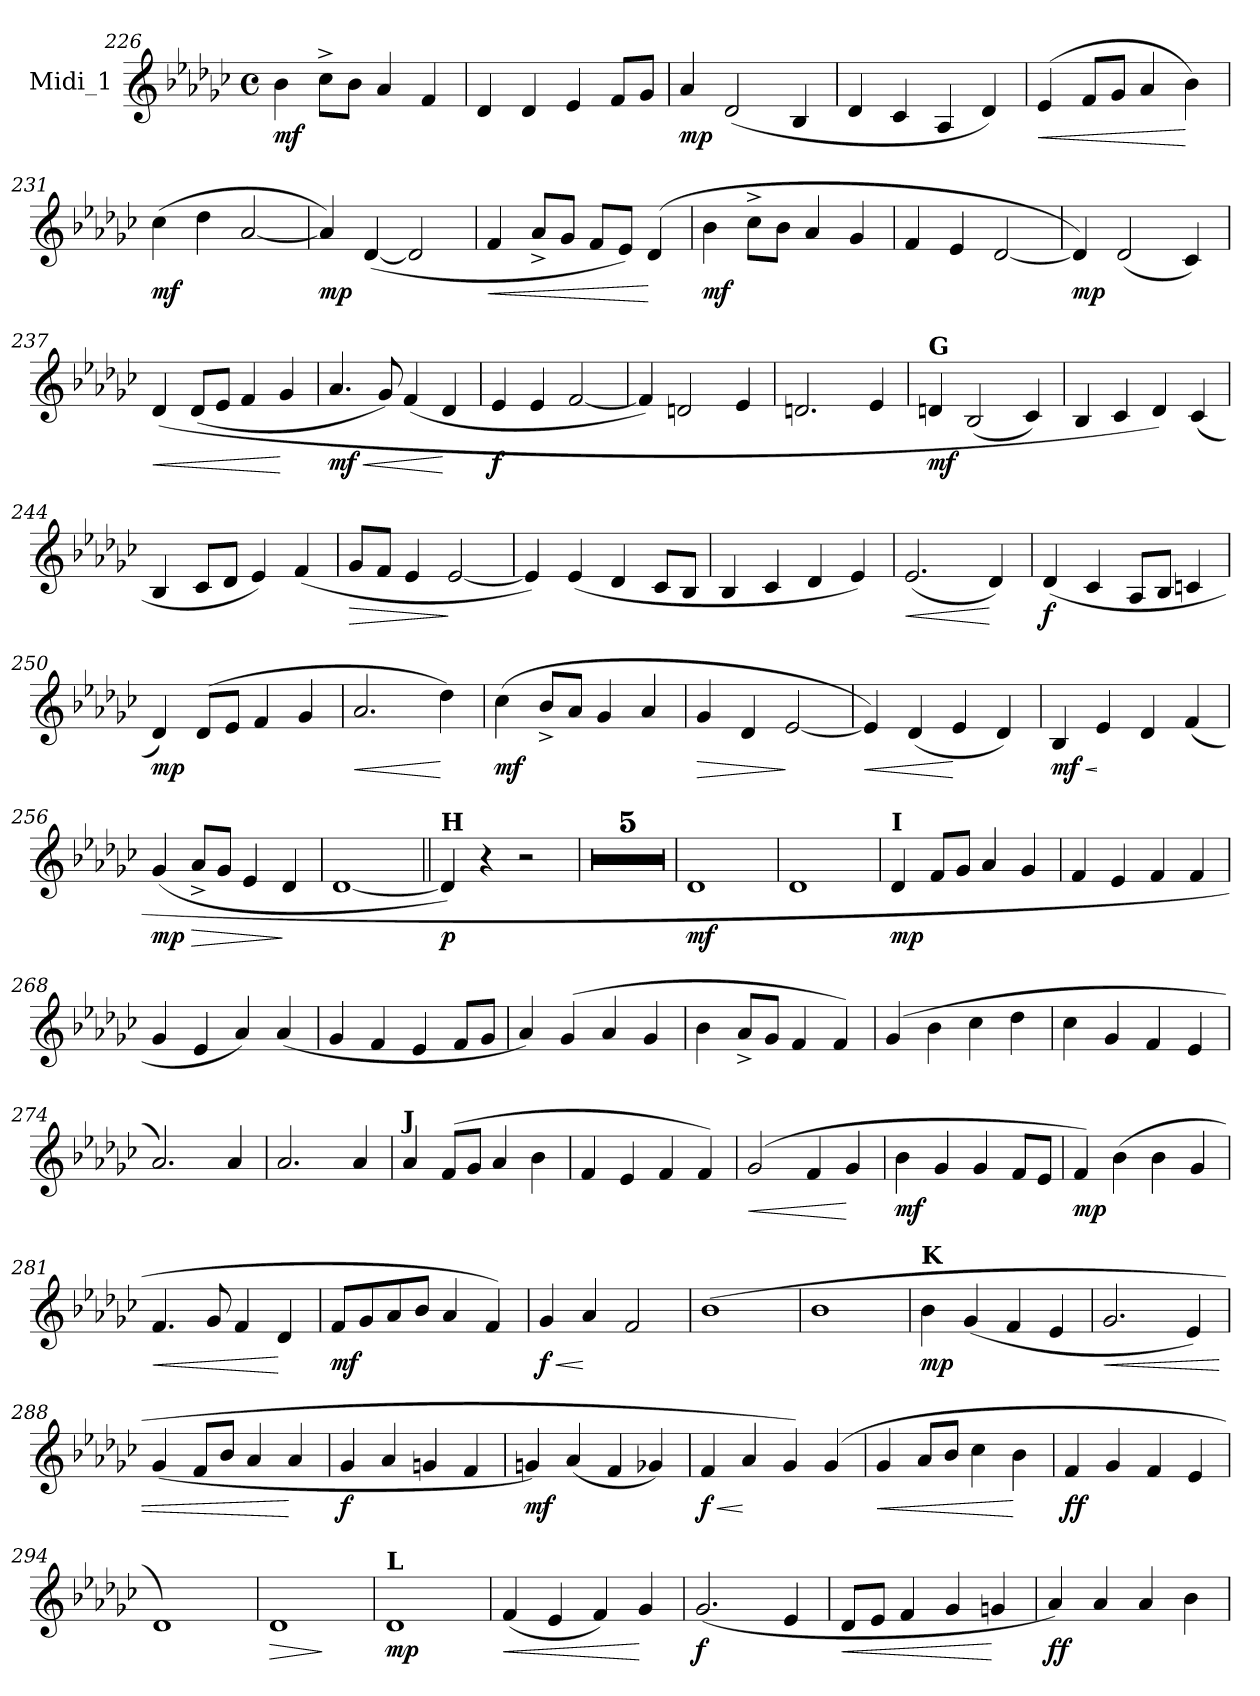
**kern	**dynam
*part1	*part1
*staff1	*staff1
*I"Midi_1	*
*clefG2	*
*k[b-e-a-d-g-c-]	*
*G-:	*
*M4/4	*
*met(c)	*
=226	=226
!	!LO:DY:b
4b-\	mf
8cc-^\L	.
8b-\J	.
4a-/	.
4f/	.
=227	=227
4d-/	.
4d-/	.
4e-/	.
8f/L	.
8g-/J	.
=228	=228
!	!LO:DY:b
4a-/	mp
(<2d-/	.
4B-/	.
=229	=229
4d-/	.
4c-/	.
4A-/	.
4d-/)	.
=230	=230
!	!LO:HP:b
(<4e-/	<
8f/L	.
8g-/J	.
4a-/	.
4b-\)	[
!!LO:LB:g=z
=231	=231
!	!LO:DY:b
(>4cc-\	mf
4dd-\	.
[2a-/	.
=232	=232
!	!LO:DY:b
4a-/])	mp
(<[4d-/	.
2d-/]	.
=233	=233
!	!LO:HP:b
4f/	<
8a-^/L	.
8g-/J	.
8f/L	.
8e-/J)	.
(<4d-/	[
=234	=234
!	!LO:DY:b
4b-\	mf
8cc-^\L	.
8b-\J	.
4a-/	.
4g-/	.
=235	=235
4f/	.
4e-/	.
[2d-/	.
=236	=236
!	!LO:DY:b
4d-/])	mp
(<2d-/	.
4c-/)	.
!!LO:LB:g=z
=237	=237
!	!LO:HP:b
(<4d-/	<
(<8d-/L	.
8e-/J	.
4f/	.
4g-/	[
=238	=238
!	!LO:HP:b
!	!LO:DY:n=1:b
4.a-/	< mf
8g-/)	.
(<4f/	.
4d-/	[
=239	=239
!	!LO:DY:b
4e-/	f
4e-/	.
[2f/	.
=240	=240
4f/])	.
2dn/	.
4e-/	.
=241	=241
2.dn/	.
4e-/	.
=242	=242
!LO:TX:a:B:t=G	!
!	!LO:DY:b
4dn/	mf
(<2B-/	.
4c-/)	.
!!LO:LB:g=z
=243	=243
4B-/	.
4c-/	.
4d-/)	.
(<4c-/	.
=244	=244
4B-/	.
8c-/L	.
8d-/J	.
4e-/)	.
(<4f/	.
=245	=245
!	!LO:HP:b
8g-/L	>
8f/J	.
4e-/	.
[2e-/	]
=246	=246
!	!LO:DY:b
!	!LO:DY:n=1:b
4e-/])	mp p
(<4e-/	.
4d-/	.
8c-/L	.
8B-/J	.
=247	=247
4B-/	.
4c-/	.
4d-/	.
4e-/)	.
=248	=248
!	!LO:HP:b
(<2.e-/	<
4d-/)	[
!!LO:LB:g=z
=249	=249
!	!LO:DY:b
(<4d-/	f
4c-/	.
8A-/L	.
8B-/J	.
4cn/	.
=250	=250
!	!LO:DY:b
4d-/)	mp
(<8d-/L	.
8e-/J	.
4f/	.
4g-/	.
=251	=251
!	!LO:HP:b
2.a-/	<
4dd-\)	[
=252	=252
!	!LO:DY:b
(<4cc-\	mf
8b-^/L	.
8a-/J	.
4g-/	.
4a-/	.
=253	=253
!	!LO:HP:b
4g-/	>
4d-/	.
[2e-/	]
=254	=254
!	!LO:HP:b
!	!LO:DY:n=1:b
!	!LO:DY:n=2:b
4e-/])	< mp p
(<4d-/	.
4e-/	[
4d-/)	.
!!LO:LB:g=z
=255	=255
!	!LO:HP:b
!	!LO:DY:n=1:b
4B-/	< mf
4e-/	[
4d-/	.
(<4f/	.
=256	=256
!	!LO:DY:b
(<4g-/	mp
!	!LO:HP:b
8a-^/L	>
8g-/J	.
4e-/	.
4d-/	]
=257	=257
[1d-	.
=258||	=258||
!LO:TX:a:B:t=H	!
!	!LO:DY:b
4d-/])	p
4r	.
2r	.
=259	=259
1r	.
=260	=260
1r	.
=261	=261
1r	.
=262	=262
1r	.
=263	=263
1r	.
=264	=264
!	!LO:DY:b
1d-	mf
=265	=265
1d-	.
!!LO:LB:g=z
=266	=266
!LO:TX:a:B:t=I	!
!	!LO:DY:b
4d-/	mp
8f/L	.
8g-/J	.
4a-/	.
4g-/	.
=267	=267
4f/	.
4e-/	.
4f/	.
4f/	.
=268	=268
4g-/	.
4e-/	.
4a-/)	.
(<4a-/	.
=269	=269
4g-/	.
4f/	.
4e-/	.
8f/L	.
8g-/J	.
=270	=270
4a-/)	.
(<4g-/	.
4a-/	.
4g-/	.
=271	=271
4b-\	.
8a-^/L	.
8g-/J	.
4f/	.
4f/)	.
!!LO:LB:g=z
=272	=272
(>4g-/	.
4b-\	.
4cc-\	.
4dd-\	.
=273	=273
4cc-\	.
4g-/	.
4f/	.
4e-/	.
=274	=274
2.a-/)	.
4a-/	.
=275	=275
2.a-/	.
4a-/	.
=276	=276
!LO:TX:a:B:t=J	!
4a-/	.
(<8f/L	.
8g-/J	.
4a-/	.
4b-\	.
=277	=277
4f/	.
4e-/	.
4f/	.
4f/)	.
!!LO:LB:g=z
=278	=278
!	!LO:HP:b
(<2g-/	<
4f/	.
4g-/	[
=279	=279
!	!LO:DY:b
4b-\	mf
4g-/	.
4g-/	.
8f/L	.
8e-/J	.
=280	=280
!	!LO:DY:b
4f/)	mp
(<4b-\	.
4b-\	.
4g-/	.
=281	=281
!	!LO:HP:b
4.f/	<
8g-/	.
4f/	.
4d-/	[
=282	=282
!	!LO:DY:b
8f/L	mf
8g-/	.
8a-/	.
8b-/J	.
4a-/	.
4f/)	.
=283	=283
!	!LO:HP:b
!	!LO:DY:n=1:b
4g-/	< f
4a-/	[
2f/	.
!!LO:LB:g=z
=284	=284
(<1b-	.
=285	=285
1b-	.
=286	=286
!LO:TX:a:B:t=K	!
!	!LO:DY:b
4b-\	mp
(<4g-/	.
4f/	.
4e-/	.
=287	=287
!	!LO:HP:b
2.g-/	<
4e-/)	.
=288	=288
(<4g-/	.
8f/L	.
8b-/J	.
4a-/	.
4a-/	[
=289	=289
!	!LO:DY:b
4g-/	f
4a-/	.
4gn/	.
4f/	.
=290	=290
!	!LO:DY:b
4gn/)	mf
(<4a-/	.
4f/	.
4g-X/)	.
!!LO:LB:g=z
=291	=291
!	!LO:HP:b
!	!LO:DY:n=1:b
4f/	< f
4a-/	[
4g-/)	.
(<4g-/	.
=292	=292
!	!LO:HP:b
4g-/	<
8a-/L	.
8b-/J	.
4cc-\	.
4b-\	[
=293	=293
!	!LO:DY:b
4f/	ff
4g-/	.
4f/	.
4e-/	.
=294	=294
1d-)	.
=295	=295
!	!LO:HP:b
1d-	>
.	]
=296	=296
!LO:TX:a:B:t=L	!
!	!LO:DY:b
1d-	mp
=297	=297
!	!LO:HP:b
(<4f/	<
4e-/	.
4f/)	.
4g-/	[
!!LO:LB:g=z
=298	=298
!	!LO:DY:b
(<2.g-/	f
4e-/	.
=299	=299
!	!LO:HP:b
8d-/L	<
8e-/J	.
4f/	.
4g-/	.
4gn/	[
=300	=300
!	!LO:DY:b
4a-/)	ff
4a-/	.
4a-/	.
4b-\	.
=	=
*-	*-
